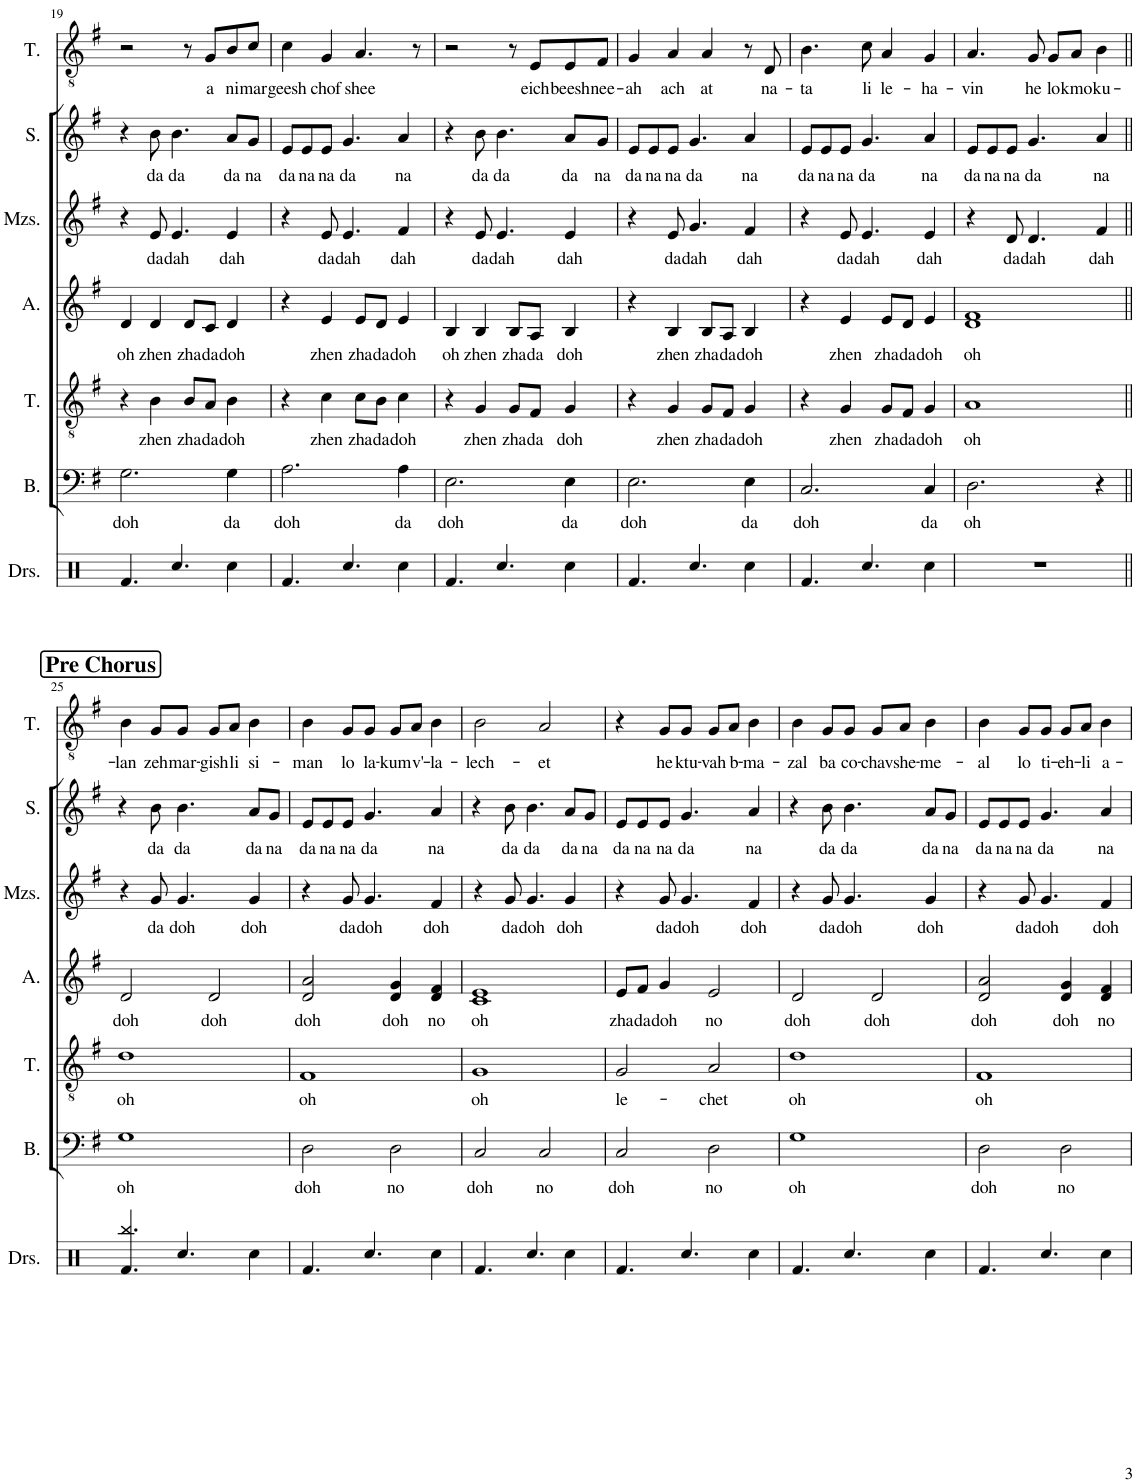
**kern	**text	**kern	**text	**kern	**text	**kern	**text	**kern	**text	**kern	**text
*part6	*part6	*part5	*part5	*part4	*part4	*part3	*part3	*part2	*part2	*part1	*part1
*staff6	*staff6	*staff5	*staff5	*staff4	*staff4	*staff3	*staff3	*staff2	*staff2	*staff1	*staff1
*I"Bass	*	*I"Tenor	*	*I"Alto	*	*I"Mezzo-soprano	*	*I"Soprano	*	*I"Tenor	*
*I'B.	*	*I'T.	*	*I'A.	*	*I'Mzs.	*	*I'S.	*	*I'T.	*
!!LO:PB:g=z
*clefF4	*	*clefGv2	*	*clefG2	*	*clefG2	*	*clefG2	*	*clefGv2	*
*k[f#]	*	*k[f#]	*	*k[f#]	*	*k[f#]	*	*k[f#]	*	*k[f#]	*
*M4/4	*	*M4/4	*	*M4/4	*	*M4/4	*	*M4/4	*	*M4/4	*
*met(c)	*	*met(c)	*	*met(c)	*	*met(c)	*	*met(c)	*	*met(c)	*
=19	=19	=19	=19	=19	=19	=19	=19	=19	=19	=19	=19
!	!LO:LY:b	!	!	!	!LO:LY:b	!	!	!	!	!	!
2.G\	doh	4r	.	4d/	oh	4r	.	4r	.	2r	.
!	!	!	!LO:LY:b	!	!LO:LY:b	!	!LO:LY:b	!	!LO:LY:b	!	!
.	.	4B\	zhen	4d/	zhen	8e/	da	8b\	da	.	.
!	!	!	!	!	!	!	!LO:LY:b	!	!LO:LY:b	!	!
.	.	.	.	.	.	4.e/	dah	4.b\	da	.	.
!	!	!	!LO:LY:b	!	!LO:LY:b	!	!	!	!	!	!
.	.	8B/L	zha	8d/L	zha	.	.	.	.	8r	.
!	!	!	!LO:LY:b	!	!LO:LY:b	!	!	!	!	!	!LO:LY:b
.	.	8A/J	da	8c/J	da	.	.	.	.	8G/L	a
!	!LO:LY:b	!	!LO:LY:b	!	!LO:LY:b	!	!LO:LY:b	!	!LO:LY:b	!	!LO:LY:b
4G\	da	4B\	doh	4d/	doh	4e/	dah	8a/L	da	8B/	ni
!	!	!	!	!	!	!	!	!	!LO:LY:b	!	!LO:LY:b
.	.	.	.	.	.	.	.	8g/J	na	8c/J	mar
=20	=20	=20	=20	=20	=20	=20	=20	=20	=20	=20	=20
!	!LO:LY:b	!	!	!	!	!	!	!	!LO:LY:b	!	!LO:LY:b
2.A\	doh	4r	.	4r	.	4r	.	8e/L	da	4c\	geesh
!	!	!	!	!	!	!	!	!	!LO:LY:b	!	!
.	.	.	.	.	.	.	.	8e/	na	.	.
!	!	!	!LO:LY:b	!	!LO:LY:b	!	!LO:LY:b	!	!LO:LY:b	!	!LO:LY:b
.	.	4c\	zhen	4e/	zhen	8e/	da	8e/J	na	4G/	chof
!	!	!	!	!	!	!	!LO:LY:b	!	!LO:LY:b	!	!
.	.	.	.	.	.	4.e/	dah	4.g/	da	.	.
!	!	!	!LO:LY:b	!	!LO:LY:b	!	!	!	!	!	!LO:LY:b
.	.	8c\L	zha	8e/L	zha	.	.	.	.	4.A/	shee
!	!	!	!LO:LY:b	!	!LO:LY:b	!	!	!	!	!	!
.	.	8B\J	da	8d/J	da	.	.	.	.	.	.
!	!LO:LY:b	!	!LO:LY:b	!	!LO:LY:b	!	!LO:LY:b	!	!LO:LY:b	!	!
4A\	da	4c\	doh	4e/	doh	4f#/	dah	4a/	na	.	.
.	.	.	.	.	.	.	.	.	.	8r	.
=21	=21	=21	=21	=21	=21	=21	=21	=21	=21	=21	=21
!	!LO:LY:b	!	!	!	!LO:LY:b	!	!	!	!	!	!
2.E\	doh	4r	.	4B/	oh	4r	.	4r	.	2r	.
!	!	!	!LO:LY:b	!	!LO:LY:b	!	!LO:LY:b	!	!LO:LY:b	!	!
.	.	4G/	zhen	4B/	zhen	8e/	da	8b\	da	.	.
!	!	!	!	!	!	!	!LO:LY:b	!	!LO:LY:b	!	!
.	.	.	.	.	.	4.e/	dah	4.b\	da	.	.
!	!	!	!LO:LY:b	!	!LO:LY:b	!	!	!	!	!	!
.	.	8G/L	zha	8B/L	zha	.	.	.	.	8r	.
!	!	!	!LO:LY:b	!	!LO:LY:b	!	!	!	!	!	!LO:LY:b
.	.	8F#/J	da	8A/J	da	.	.	.	.	8E/L	eich
!	!LO:LY:b	!	!LO:LY:b	!	!LO:LY:b	!	!LO:LY:b	!	!LO:LY:b	!	!LO:LY:b
4E\	da	4G/	doh	4B/	doh	4e/	dah	8a/L	da	8E/	beesh
!	!	!	!	!	!	!	!	!	!LO:LY:b	!	!LO:LY:b
.	.	.	.	.	.	.	.	8g/J	na	8F#/J	nee-
=22	=22	=22	=22	=22	=22	=22	=22	=22	=22	=22	=22
!	!LO:LY:b	!	!	!	!	!	!	!	!LO:LY:b	!	!LO:LY:b
2.E\	doh	4r	.	4r	.	4r	.	8e/L	da	4G/	-ah
!	!	!	!	!	!	!	!	!	!LO:LY:b	!	!
.	.	.	.	.	.	.	.	8e/	na	.	.
!	!	!	!LO:LY:b	!	!LO:LY:b	!	!LO:LY:b	!	!LO:LY:b	!	!LO:LY:b
.	.	4G/	zhen	4B/	zhen	8e/	da	8e/J	na	4A/	ach
!	!	!	!	!	!	!	!LO:LY:b	!	!LO:LY:b	!	!
.	.	.	.	.	.	4.g/	dah	4.g/	da	.	.
!	!	!	!LO:LY:b	!	!LO:LY:b	!	!	!	!	!	!LO:LY:b
.	.	8G/L	zha	8B/L	zha	.	.	.	.	4A/	at
!	!	!	!LO:LY:b	!	!LO:LY:b	!	!	!	!	!	!
.	.	8F#/J	da	8A/J	da	.	.	.	.	.	.
!	!LO:LY:b	!	!LO:LY:b	!	!LO:LY:b	!	!LO:LY:b	!	!LO:LY:b	!	!
4E\	da	4G/	doh	4B/	doh	4f#/	dah	4a/	na	8r	.
!	!	!	!	!	!	!	!	!	!	!	!LO:LY:b
.	.	.	.	.	.	.	.	.	.	8D/	na-
=23	=23	=23	=23	=23	=23	=23	=23	=23	=23	=23	=23
!	!LO:LY:b	!	!	!	!	!	!	!	!LO:LY:b	!	!LO:LY:b
2.C/	doh	4r	.	4r	.	4r	.	8e/L	da	4.B\	-ta
!	!	!	!	!	!	!	!	!	!LO:LY:b	!	!
.	.	.	.	.	.	.	.	8e/	na	.	.
!	!	!	!LO:LY:b	!	!LO:LY:b	!	!LO:LY:b	!	!LO:LY:b	!	!
.	.	4G/	zhen	4e/	zhen	8e/	da	8e/J	na	.	.
!	!	!	!	!	!	!	!LO:LY:b	!	!LO:LY:b	!	!LO:LY:b
.	.	.	.	.	.	4.e/	dah	4.g/	da	8c\	li
!	!	!	!LO:LY:b	!	!LO:LY:b	!	!	!	!	!	!LO:LY:b
.	.	8G/L	zha	8e/L	zha	.	.	.	.	4A/	le-
!	!	!	!LO:LY:b	!	!LO:LY:b	!	!	!	!	!	!
.	.	8F#/J	da	8d/J	da	.	.	.	.	.	.
!	!LO:LY:b	!	!LO:LY:b	!	!LO:LY:b	!	!LO:LY:b	!	!LO:LY:b	!	!LO:LY:b
4C/	da	4G/	doh	4e/	doh	4e/	dah	4a/	na	4G/	-ha-
=24	=24	=24	=24	=24	=24	=24	=24	=24	=24	=24	=24
!	!LO:LY:b	!	!LO:LY:b	!	!LO:LY:b	!	!	!	!LO:LY:b	!	!LO:LY:b
2.D\	oh	1A	oh	1d 1f#	oh	4r	.	8e/L	da	4.A/	-vin
!	!	!	!	!	!	!	!	!	!LO:LY:b	!	!
.	.	.	.	.	.	.	.	8e/	na	.	.
!	!	!	!	!	!	!	!LO:LY:b	!	!LO:LY:b	!	!
.	.	.	.	.	.	8d/	da	8e/J	na	.	.
!	!	!	!	!	!	!	!LO:LY:b	!	!LO:LY:b	!	!LO:LY:b
.	.	.	.	.	.	4.d/	dah	4.g/	da	8G/	he
!	!	!	!	!	!	!	!	!	!	!	!LO:LY:b
.	.	.	.	.	.	.	.	.	.	8G/L	lo
!	!	!	!	!	!	!	!	!	!	!	!LO:LY:b
.	.	.	.	.	.	.	.	.	.	8A/J	kmo
!	!	!	!	!	!	!	!LO:LY:b	!	!LO:LY:b	!	!LO:LY:b
4r	.	.	.	.	.	4f#/	dah	4a/	na	4B\	ku-
!!LO:LB:g=z
!!LO:REH:place=s1:a:B:cj:fs=14:t=Pre Chorus
=25||	=25||	=25||	=25||	=25||	=25||	=25||	=25||	=25||	=25||	=25||	=25||
!	!LO:LY:b	!	!LO:LY:b	!	!LO:LY:b	!	!	!	!	!	!LO:LY:b
1G	oh	1d	oh	2d/	doh	4r	.	4r	.	4B\	-lan
!	!	!	!	!	!	!	!LO:LY:b	!	!LO:LY:b	!	!LO:LY:b
.	.	.	.	.	.	8g/	da	8b\	da	8G/L	zeh
!	!	!	!	!	!	!	!LO:LY:b	!	!LO:LY:b	!	!LO:LY:b
.	.	.	.	.	.	4.g/	doh	4.b\	da	8G/J	mar-
!	!	!	!	!	!LO:LY:b	!	!	!	!	!	!LO:LY:b
.	.	.	.	2d/	doh	.	.	.	.	8G/L	-gish
!	!	!	!	!	!	!	!	!	!	!	!LO:LY:b
.	.	.	.	.	.	.	.	.	.	8A/J	li
!	!	!	!	!	!	!	!LO:LY:b	!	!LO:LY:b	!	!LO:LY:b
.	.	.	.	.	.	4g/	doh	8a/L	da	4B\	si-
!	!	!	!	!	!	!	!	!	!LO:LY:b	!	!
.	.	.	.	.	.	.	.	8g/J	na	.	.
=26	=26	=26	=26	=26	=26	=26	=26	=26	=26	=26	=26
!	!LO:LY:b	!	!LO:LY:b	!	!LO:LY:b	!	!	!	!LO:LY:b	!	!LO:LY:b
2D\	doh	1F#	oh	2d/ 2a/	doh	4r	.	8e/L	da	4B\	-man
!	!	!	!	!	!	!	!	!	!LO:LY:b	!	!
.	.	.	.	.	.	.	.	8e/	na	.	.
!	!	!	!	!	!	!	!LO:LY:b	!	!LO:LY:b	!	!LO:LY:b
.	.	.	.	.	.	8g/	da	8e/J	na	8G/L	lo
!	!	!	!	!	!	!	!LO:LY:b	!	!LO:LY:b	!	!LO:LY:b
.	.	.	.	.	.	4.g/	doh	4.g/	da	8G/J	la-
!	!LO:LY:b	!	!	!	!LO:LY:b	!	!	!	!	!	!LO:LY:b
2D\	no	.	.	4d/ 4g/	doh	.	.	.	.	8G/L	-kum
!	!	!	!	!	!	!	!	!	!	!	!LO:LY:b
.	.	.	.	.	.	.	.	.	.	8A/J	v'-
!	!	!	!	!	!LO:LY:b	!	!LO:LY:b	!	!LO:LY:b	!	!LO:LY:b
.	.	.	.	4d/ 4f#/	no	4f#/	doh	4a/	na	4B\	-la-
=27	=27	=27	=27	=27	=27	=27	=27	=27	=27	=27	=27
!	!LO:LY:b	!	!LO:LY:b	!	!LO:LY:b	!	!	!	!	!	!LO:LY:b
2C/	doh	1G	oh	1c 1e	oh	4r	.	4r	.	2B\	-lech-
!	!	!	!	!	!	!	!LO:LY:b	!	!LO:LY:b	!	!
.	.	.	.	.	.	8g/	da	8b\	da	.	.
!	!	!	!	!	!	!	!LO:LY:b	!	!LO:LY:b	!	!
.	.	.	.	.	.	4.g/	doh	4.b\	da	.	.
!	!LO:LY:b	!	!	!	!	!	!	!	!	!	!LO:LY:b
2C/	no	.	.	.	.	.	.	.	.	2A/	et
!	!	!	!	!	!	!	!LO:LY:b	!	!LO:LY:b	!	!
.	.	.	.	.	.	4g/	doh	8a/L	da	.	.
!	!	!	!	!	!	!	!	!	!LO:LY:b	!	!
.	.	.	.	.	.	.	.	8g/J	na	.	.
=28	=28	=28	=28	=28	=28	=28	=28	=28	=28	=28	=28
!	!LO:LY:b	!	!LO:LY:b	!	!LO:LY:b	!	!	!	!LO:LY:b	!	!
2C/	doh	2G/	le-	8e/L	zha	4r	.	8e/L	da	4r	.
!	!	!	!	!	!LO:LY:b	!	!	!	!LO:LY:b	!	!
.	.	.	.	8f#/J	da	.	.	8e/	na	.	.
!	!	!	!	!	!LO:LY:b	!	!LO:LY:b	!	!LO:LY:b	!	!LO:LY:b
.	.	.	.	4g/	doh	8g/	da	8e/J	na	8G/L	he
!	!	!	!	!	!	!	!LO:LY:b	!	!LO:LY:b	!	!LO:LY:b
.	.	.	.	.	.	4.g/	doh	4.g/	da	8G/J	ktu-
!	!LO:LY:b	!	!LO:LY:b	!	!LO:LY:b	!	!	!	!	!	!LO:LY:b
2D\	no	2A/	-chet	2e/	no	.	.	.	.	8G/L	-vah
!	!	!	!	!	!	!	!	!	!	!	!LO:LY:b
.	.	.	.	.	.	.	.	.	.	8A/J	b-
!	!	!	!	!	!	!	!LO:LY:b	!	!LO:LY:b	!	!LO:LY:b
.	.	.	.	.	.	4f#/	doh	4a/	na	4B\	-ma-
=29	=29	=29	=29	=29	=29	=29	=29	=29	=29	=29	=29
!	!LO:LY:b	!	!LO:LY:b	!	!LO:LY:b	!	!	!	!	!	!LO:LY:b
1G	oh	1d	oh	2d/	doh	4r	.	4r	.	4B\	-zal
!	!	!	!	!	!	!	!LO:LY:b	!	!LO:LY:b	!	!LO:LY:b
.	.	.	.	.	.	8g/	da	8b\	da	8G/L	ba
!	!	!	!	!	!	!	!LO:LY:b	!	!LO:LY:b	!	!LO:LY:b
.	.	.	.	.	.	4.g/	doh	4.b\	da	8G/J	co-
!	!	!	!	!	!LO:LY:b	!	!	!	!	!	!LO:LY:b
.	.	.	.	2d/	doh	.	.	.	.	8G/L	-chav
!	!	!	!	!	!	!	!	!	!	!	!LO:LY:b
.	.	.	.	.	.	.	.	.	.	8A/J	she-
!	!	!	!	!	!	!	!LO:LY:b	!	!LO:LY:b	!	!LO:LY:b
.	.	.	.	.	.	4g/	doh	8a/L	da	4B\	-me-
!	!	!	!	!	!	!	!	!	!LO:LY:b	!	!
.	.	.	.	.	.	.	.	8g/J	na	.	.
=30	=30	=30	=30	=30	=30	=30	=30	=30	=30	=30	=30
!	!LO:LY:b	!	!LO:LY:b	!	!LO:LY:b	!	!	!	!LO:LY:b	!	!LO:LY:b
2D\	doh	1F#	oh	2d/ 2a/	doh	4r	.	8e/L	da	4B\	-al
!	!	!	!	!	!	!	!	!	!LO:LY:b	!	!
.	.	.	.	.	.	.	.	8e/	na	.	.
!	!	!	!	!	!	!	!LO:LY:b	!	!LO:LY:b	!	!LO:LY:b
.	.	.	.	.	.	8g/	da	8e/J	na	8G/L	lo
!	!	!	!	!	!	!	!LO:LY:b	!	!LO:LY:b	!	!LO:LY:b
.	.	.	.	.	.	4.g/	doh	4.g/	da	8G/J	ti-
!	!LO:LY:b	!	!	!	!LO:LY:b	!	!	!	!	!	!LO:LY:b
2D\	no	.	.	4d/ 4g/	doh	.	.	.	.	8G/L	-eh-
!	!	!	!	!	!	!	!	!	!	!	!LO:LY:b
.	.	.	.	.	.	.	.	.	.	8A/J	-li
!	!	!	!	!	!LO:LY:b	!	!LO:LY:b	!	!LO:LY:b	!	!LO:LY:b
.	.	.	.	4d/ 4f#/	no	4f#/	doh	4a/	na	4B\	a-
=	=	=	=	=	=	=	=	=	=	=	=
*-	*-	*-	*-	*-	*-	*-	*-	*-	*-	*-	*-
